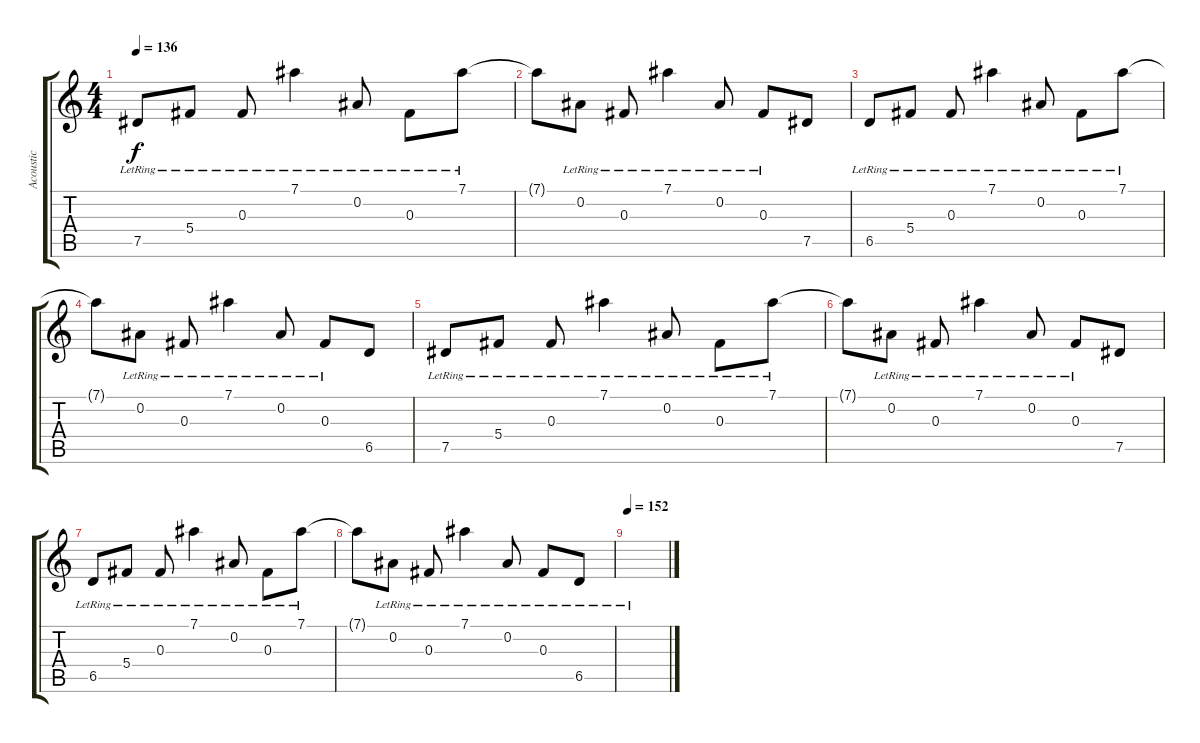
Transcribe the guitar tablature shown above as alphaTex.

\track ("Acoustic" "Acoustic") {instrument acousticguitarnylon}
\staff {score tabs}
\tuning (Eb4 Bb3 Gb3 Db3 Ab2 Eb2) {hide}
\ts (4 4)
\tempo 136
\clef g2
\ks c
7.5{lr}.8{dy f} 5.4{lr}.8 0.3{lr}.8 7.1{lr}.4 0.2{lr}.8 0.3{lr}.8 7.1{lr}.8 |
7.1{t}.8 0.2{lr}.8 0.3{lr}.8 7.1{lr}.4 0.2{lr}.8 0.3{lr}.8 7.5.8 |
6.5{lr}.8 5.4{lr}.8 0.3{lr}.8 7.1{lr}.4 0.2{lr}.8 0.3{lr}.8 7.1{lr}.8 |
7.1{t}.8 0.2{lr}.8 0.3{lr}.8 7.1{lr}.4 0.2{lr}.8 0.3{lr}.8 6.5.8 |
7.5{lr}.8 5.4{lr}.8 0.3{lr}.8 7.1{lr}.4 0.2{lr}.8 0.3{lr}.8 7.1{lr}.8 |
7.1{t}.8 0.2{lr}.8 0.3{lr}.8 7.1{lr}.4 0.2{lr}.8 0.3{lr}.8 7.5.8 |
6.5{lr}.8 5.4{lr}.8 0.3{lr}.8 7.1{lr}.4 0.2{lr}.8 0.3{lr}.8 7.1{lr}.8 |
7.1{t}.8 0.2{lr}.8 0.3{lr}.8 7.1{lr}.4 0.2{lr}.8 0.3{lr}.8 6.5{lr}.8 |
\tempo 140
\tempo 152
